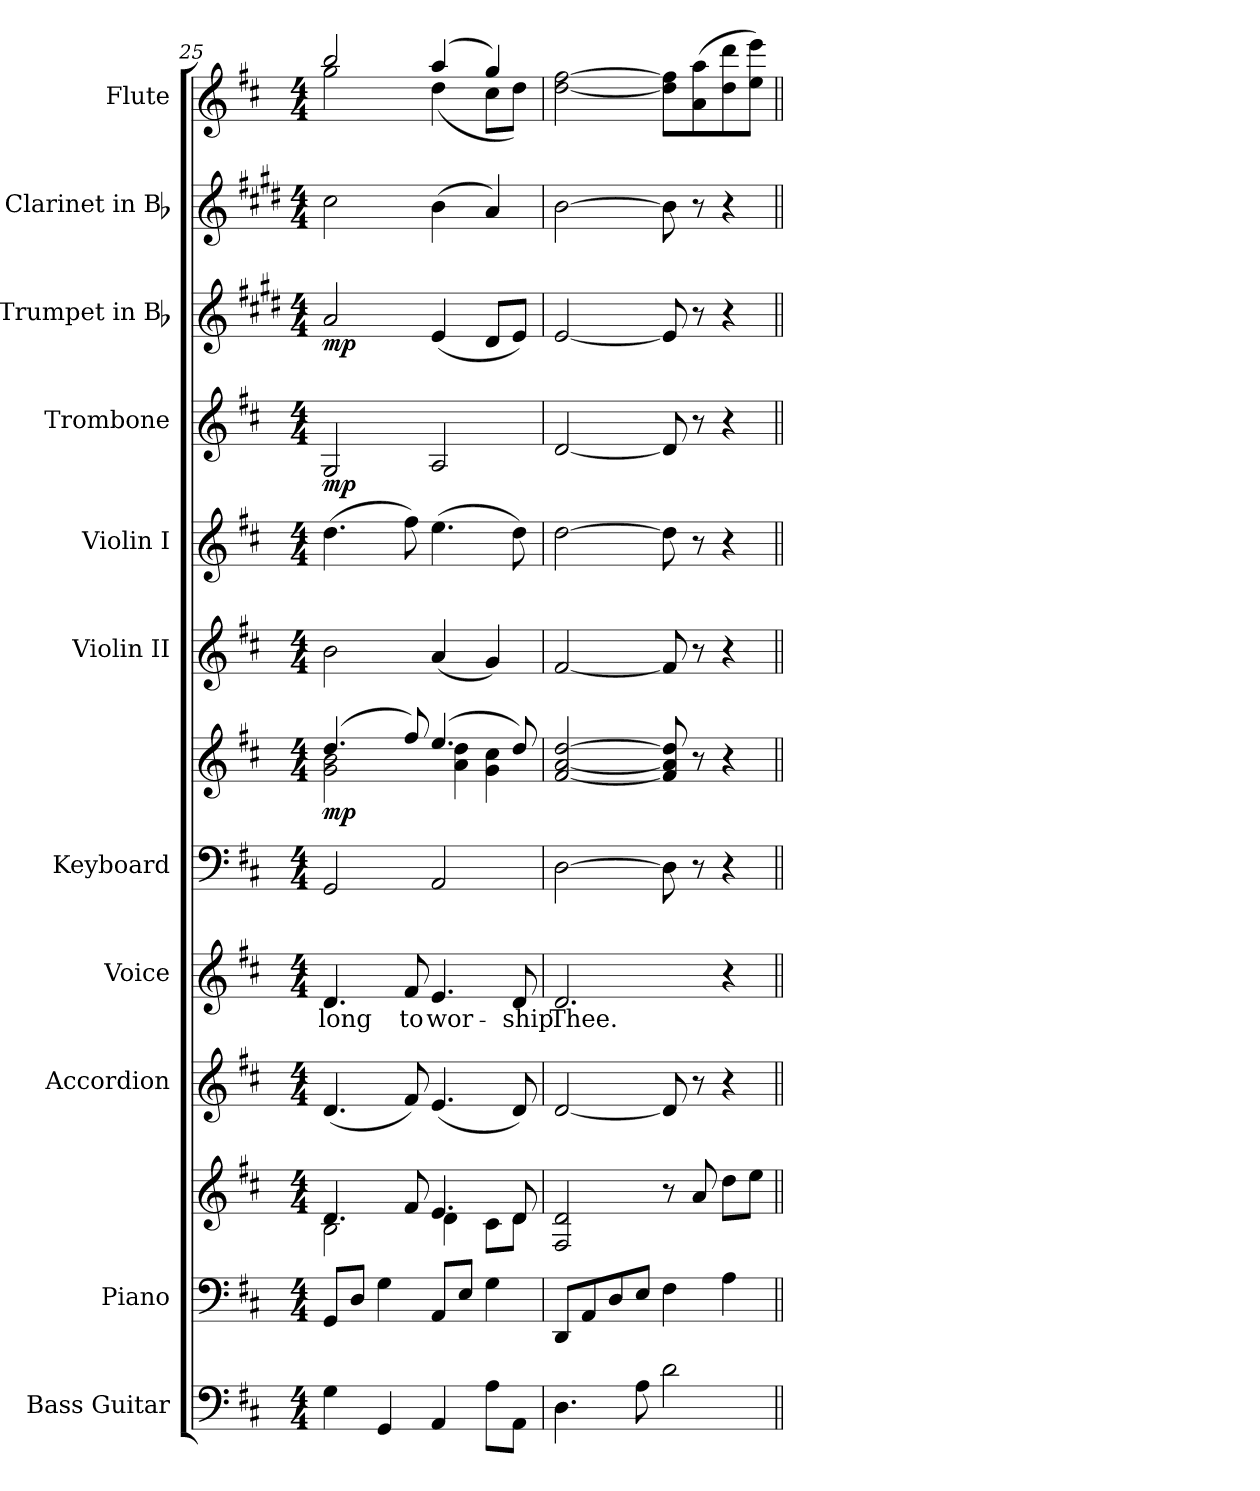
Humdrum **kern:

**kern	**kern	**kern	**kern	**kern	**text	**kern	**kern	**dynam	**kern	**kern	**kern	**dynam	**kern	**dynam	**kern	**kern
*part11	*part10	*part10	*part9	*part8	*part8	*part7	*part7	*part7	*part6	*part5	*part4	*part4	*part3	*part3	*part2	*part1
*staff13	*staff12	*staff11	*staff10	*staff9	*staff9	*staff8	*staff7	*staff7/8	*staff6	*staff5	*staff4	*staff4	*staff3	*staff3	*staff2	*staff1
*I"Bass Guitar	*I"Piano	*	*I"Accordion	*I"Voice	*	*I"Keyboard	*	*	*I"Violin II	*I"Violin I	*I"Trombone	*	*I"Trumpet in Bb	*	*I"Clarinet in Bb	*I"Flute
*I'Bass	*I'Pno.	*	*I'Accord.	*I'Voice	*	*I'Kbd.	*	*	*I'Vln. II	*I'Vln. I	*I'Tbn.	*	*I'Tpt.	*	*I'Cl.	*I'Fl.
*clefF4	*clefF4	*clefG2	*clefG2	*clefG2	*	*clefF4	*clefG2	*	*clefG2	*clefG2	*clefG2	*	*clefG2	*	*clefG2	*clefG2
*ITrd7c12	*	*	*	*	*	*	*	*	*	*	*ITrd8c14	*	*ITrd1c2	*	*ITrd1c2	*
*k[f#c#]	*k[f#c#]	*k[f#c#]	*k[f#c#]	*k[f#c#]	*	*k[f#c#]	*k[f#c#]	*	*k[f#c#]	*k[f#c#]	*k[f#c#]	*	*k[f#c#]	*	*k[f#c#]	*k[f#c#]
*b:	*b:	*b:	*b:	*b:	*	*b:	*b:	*	*b:	*b:	*b:	*	*b:	*	*b:	*b:
*M4/4	*M4/4	*M4/4	*M4/4	*M4/4	*	*M4/4	*M4/4	*	*M4/4	*M4/4	*M4/4	*	*M4/4	*	*M4/4	*M4/4
=25	=25	=25	=25	=25	=25	=25	=25	=25	=25	=25	=25	=25	=25	=25	=25	=25
*	*	*^	*	*	*	*	*	*	*	*	*	*	*	*	*	*
!	!	!	!	!	!	!LO:LY:b:color=#000000	!	!	!	!	!	!	!	!	!	!	!
*	*	*	*	*	*	*	*	*^	*	*	*	*	*	*	*	*	*^
4GGi\	8GGi/L	4.di/	2Bi\	(4.di/	4.di/	long	2GGi/	(4.ddi/	2gi\ 2bi	mp	2bi\	(4.ddi\	2GGi/	mp	2gi/	mp	2bi\	2bbi/	2ggi\
.	8Di/J	.	.	.	.	.	.	.	.	.	.	.	.	.	.	.	.	.	.
4GGGi/	4Gi\	.	.	.	.	.	.	.	.	.	.	.	.	.	.	.	.	.	.
!	!	!	!	!	!	!LO:LY:b:color=#000000	!	!	!	!	!	!	!	!	!	!	!	!	!
.	.	8f#i/	.	8f#i/)	8f#i/	to	.	8ff#i/)	.	.	.	8ff#i\)	.	.	.	.	.	.	.
!	!	!	!	!	!	!LO:LY:b:color=#000000	!	!	!	!	!	!	!	!	!	!	!	!	!
4AAAi/	8AAi/L	4.ei/	4di\	(4.ei/	4.ei/	wor-	2AAi/	(4.eei/	4ai\ 4ddi	.	(4ai/	(4.eei\	2AAi/	.	(4di/	.	(4ai\	(4aai/	(4ddi\
.	8Ei/J	.	.	.	.	.	.	.	.	.	.	.	.	.	.	.	.	.	.
8AAi\L	4Gi\	.	8c#i\L	.	.	.	.	.	4gi\ 4cc#i	.	4gi/)	.	.	.	8c#i/L	.	4gi/)	4ggi/)	8cc#i\L
!	!	!	!	!	!	!LO:LY:b:color=#000000	!	!	!	!	!	!	!	!	!	!	!	!	!
8AAAi\J	.	8di/	8di\J	8di/)	8di/	-ship	.	8ddi/)	.	.	.	8ddi\)	.	.	8di/J)	.	.	.	8ddi\J)
*	*	*v	*v	*	*	*	*	*v	*v	*	*	*	*	*	*	*	*	*v	*v
=26	=26	=26	=26	=26	=26	=26	=26	=26	=26	=26	=26	=26	=26	=26	=26	=26
*	*	*^	*	*	*	*	*	*	*	*	*	*	*	*	*	*^
!	!	!	!	!	!	!LO:LY:b:color=#000000	!	!	!	!	!	!	!	!	!	!	!	!
*	*	*v	*v	*	*	*	*	*	*	*	*	*	*	*	*	*	*v	*v
4.DDi\	8DDi/L	2F#i/ 2di	[<2di/	2.di/	Thee.	[>2Di\	[<2f#i/ [<2ai [>2ddi	.	[<2f#i/	[>2ddi\	[<2Di/	.	[<2di/	.	[>2ai\	[<2ddi\ [>2ff#i
.	8AAi/	.	.	.	.	.	.	.	.	.	.	.	.	.	.	.
.	8Di/	.	.	.	.	.	.	.	.	.	.	.	.	.	.	.
8AAi\	8Ei/J	.	.	.	.	.	.	.	.	.	.	.	.	.	.	.
2Di\	4F#i\	8r	8di/]	.	.	8Di\]	8f#i/] 8ai] 8ddi]	.	8f#i/]	8ddi\]	8Di/]	.	8di/]	.	8ai\]	8ddi\] 8ff#i]L
.	.	8ai/	8r	.	.	8r	8r	.	8r	8r	8r	.	8r	.	8r	(8ai\ 8aai
.	4Ai\	8ddi\L	4r	4r	.	4r	4r	.	4r	4r	4r	.	4r	.	4r	8ddi\ 8dddi
.	.	8eei\J	.	.	.	.	.	.	.	.	.	.	.	.	.	8eei\ 8eeeiJ)
=||	=||	=||	=||	=||	=||	=||	=||	=||	=||	=||	=||	=||	=||	=||	=||	=||
*-	*-	*-	*-	*-	*-	*-	*-	*-	*-	*-	*-	*-	*-	*-	*-	*-
